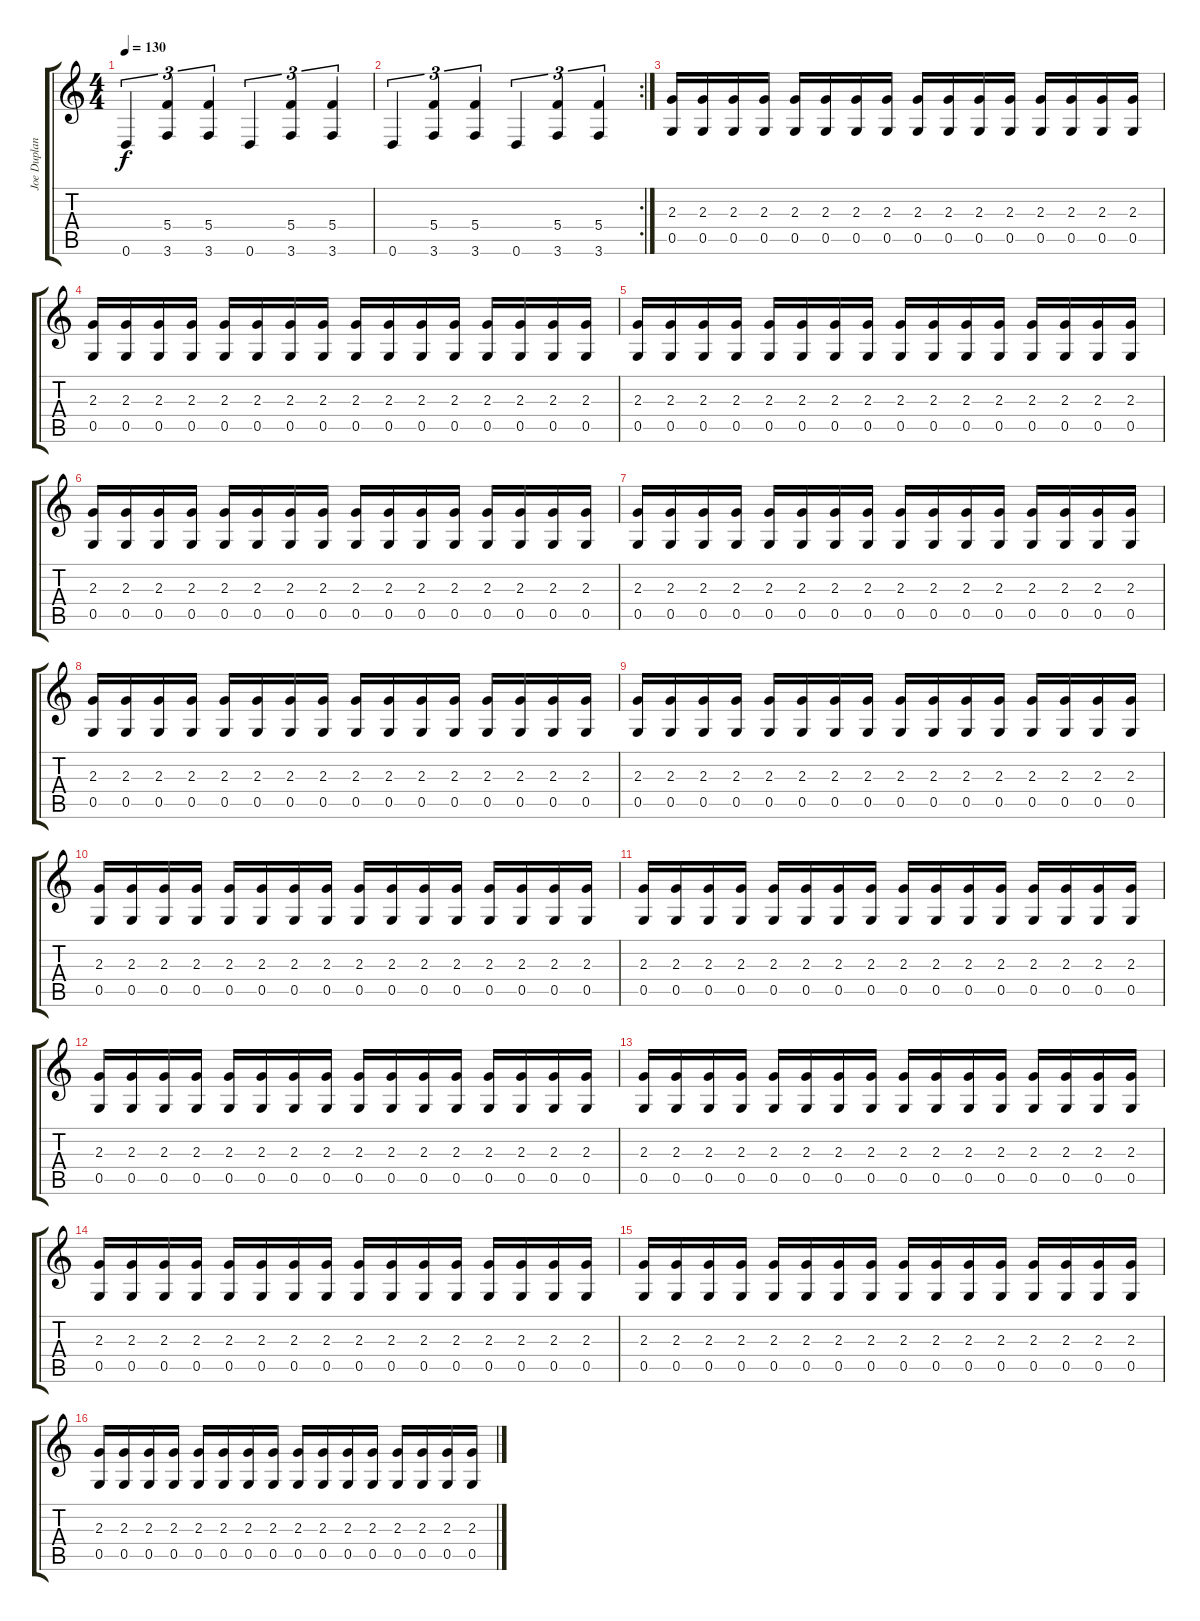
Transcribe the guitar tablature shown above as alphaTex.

\track ("Joe Duplantier" "Joe Duplan") {instrument distortionguitar}
\staff {score tabs}
\tuning (D4 A3 F3 C3 G2 D2) {hide}
\ts (4 4)
\tempo 130
\clef g2
\ks c
0.6.4{tu (3 2) dy f} (5.4 3.6).4{tu (3 2)} (5.4 3.6).4{tu (3 2)} 0.6.4{tu (3 2)} (5.4 3.6).4{tu (3 2)} (5.4 3.6).4{tu (3 2)} |
\rc 2
0.6.4{tu (3 2)} (5.4 3.6).4{tu (3 2)} (5.4 3.6).4{tu (3 2)} 0.6.4{tu (3 2)} (5.4 3.6).4{tu (3 2)} (5.4 3.6).4{tu (3 2)} |
(2.3 0.5).16 (2.3 0.5).16 (2.3 0.5).16 (2.3 0.5).16 (2.3 0.5).16 (2.3 0.5).16 (2.3 0.5).16 (2.3 0.5).16 (2.3 0.5).16 (2.3 0.5).16 (2.3 0.5).16 (2.3 0.5).16 (2.3 0.5).16 (2.3 0.5).16 (2.3 0.5).16 (2.3 0.5).16 |
(2.3 0.5).16 (2.3 0.5).16 (2.3 0.5).16 (2.3 0.5).16 (2.3 0.5).16 (2.3 0.5).16 (2.3 0.5).16 (2.3 0.5).16 (2.3 0.5).16 (2.3 0.5).16 (2.3 0.5).16 (2.3 0.5).16 (2.3 0.5).16 (2.3 0.5).16 (2.3 0.5).16 (2.3 0.5).16 |
(2.3 0.5).16 (2.3 0.5).16 (2.3 0.5).16 (2.3 0.5).16 (2.3 0.5).16 (2.3 0.5).16 (2.3 0.5).16 (2.3 0.5).16 (2.3 0.5).16 (2.3 0.5).16 (2.3 0.5).16 (2.3 0.5).16 (2.3 0.5).16 (2.3 0.5).16 (2.3 0.5).16 (2.3 0.5).16 |
(2.3 0.5).16 (2.3 0.5).16 (2.3 0.5).16 (2.3 0.5).16 (2.3 0.5).16 (2.3 0.5).16 (2.3 0.5).16 (2.3 0.5).16 (2.3 0.5).16 (2.3 0.5).16 (2.3 0.5).16 (2.3 0.5).16 (2.3 0.5).16 (2.3 0.5).16 (2.3 0.5).16 (2.3 0.5).16 |
(2.3 0.5).16 (2.3 0.5).16 (2.3 0.5).16 (2.3 0.5).16 (2.3 0.5).16 (2.3 0.5).16 (2.3 0.5).16 (2.3 0.5).16 (2.3 0.5).16 (2.3 0.5).16 (2.3 0.5).16 (2.3 0.5).16 (2.3 0.5).16 (2.3 0.5).16 (2.3 0.5).16 (2.3 0.5).16 |
(2.3 0.5).16 (2.3 0.5).16 (2.3 0.5).16 (2.3 0.5).16 (2.3 0.5).16 (2.3 0.5).16 (2.3 0.5).16 (2.3 0.5).16 (2.3 0.5).16 (2.3 0.5).16 (2.3 0.5).16 (2.3 0.5).16 (2.3 0.5).16 (2.3 0.5).16 (2.3 0.5).16 (2.3 0.5).16 |
(2.3 0.5).16 (2.3 0.5).16 (2.3 0.5).16 (2.3 0.5).16 (2.3 0.5).16 (2.3 0.5).16 (2.3 0.5).16 (2.3 0.5).16 (2.3 0.5).16 (2.3 0.5).16 (2.3 0.5).16 (2.3 0.5).16 (2.3 0.5).16 (2.3 0.5).16 (2.3 0.5).16 (2.3 0.5).16 |
(2.3 0.5).16 (2.3 0.5).16 (2.3 0.5).16 (2.3 0.5).16 (2.3 0.5).16 (2.3 0.5).16 (2.3 0.5).16 (2.3 0.5).16 (2.3 0.5).16 (2.3 0.5).16 (2.3 0.5).16 (2.3 0.5).16 (2.3 0.5).16 (2.3 0.5).16 (2.3 0.5).16 (2.3 0.5).16 |
(2.3 0.5).16 (2.3 0.5).16 (2.3 0.5).16 (2.3 0.5).16 (2.3 0.5).16 (2.3 0.5).16 (2.3 0.5).16 (2.3 0.5).16 (2.3 0.5).16 (2.3 0.5).16 (2.3 0.5).16 (2.3 0.5).16 (2.3 0.5).16 (2.3 0.5).16 (2.3 0.5).16 (2.3 0.5).16 |
(2.3 0.5).16 (2.3 0.5).16 (2.3 0.5).16 (2.3 0.5).16 (2.3 0.5).16 (2.3 0.5).16 (2.3 0.5).16 (2.3 0.5).16 (2.3 0.5).16 (2.3 0.5).16 (2.3 0.5).16 (2.3 0.5).16 (2.3 0.5).16 (2.3 0.5).16 (2.3 0.5).16 (2.3 0.5).16 |
(2.3 0.5).16 (2.3 0.5).16 (2.3 0.5).16 (2.3 0.5).16 (2.3 0.5).16 (2.3 0.5).16 (2.3 0.5).16 (2.3 0.5).16 (2.3 0.5).16 (2.3 0.5).16 (2.3 0.5).16 (2.3 0.5).16 (2.3 0.5).16 (2.3 0.5).16 (2.3 0.5).16 (2.3 0.5).16 |
(2.3 0.5).16 (2.3 0.5).16 (2.3 0.5).16 (2.3 0.5).16 (2.3 0.5).16 (2.3 0.5).16 (2.3 0.5).16 (2.3 0.5).16 (2.3 0.5).16 (2.3 0.5).16 (2.3 0.5).16 (2.3 0.5).16 (2.3 0.5).16 (2.3 0.5).16 (2.3 0.5).16 (2.3 0.5).16 |
(2.3 0.5).16 (2.3 0.5).16 (2.3 0.5).16 (2.3 0.5).16 (2.3 0.5).16 (2.3 0.5).16 (2.3 0.5).16 (2.3 0.5).16 (2.3 0.5).16 (2.3 0.5).16 (2.3 0.5).16 (2.3 0.5).16 (2.3 0.5).16 (2.3 0.5).16 (2.3 0.5).16 (2.3 0.5).16 |
(2.3 0.5).16 (2.3 0.5).16 (2.3 0.5).16 (2.3 0.5).16 (2.3 0.5).16 (2.3 0.5).16 (2.3 0.5).16 (2.3 0.5).16 (2.3 0.5).16 (2.3 0.5).16 (2.3 0.5).16 (2.3 0.5).16 (2.3 0.5).16 (2.3 0.5).16 (2.3 0.5).16 (2.3 0.5).16
